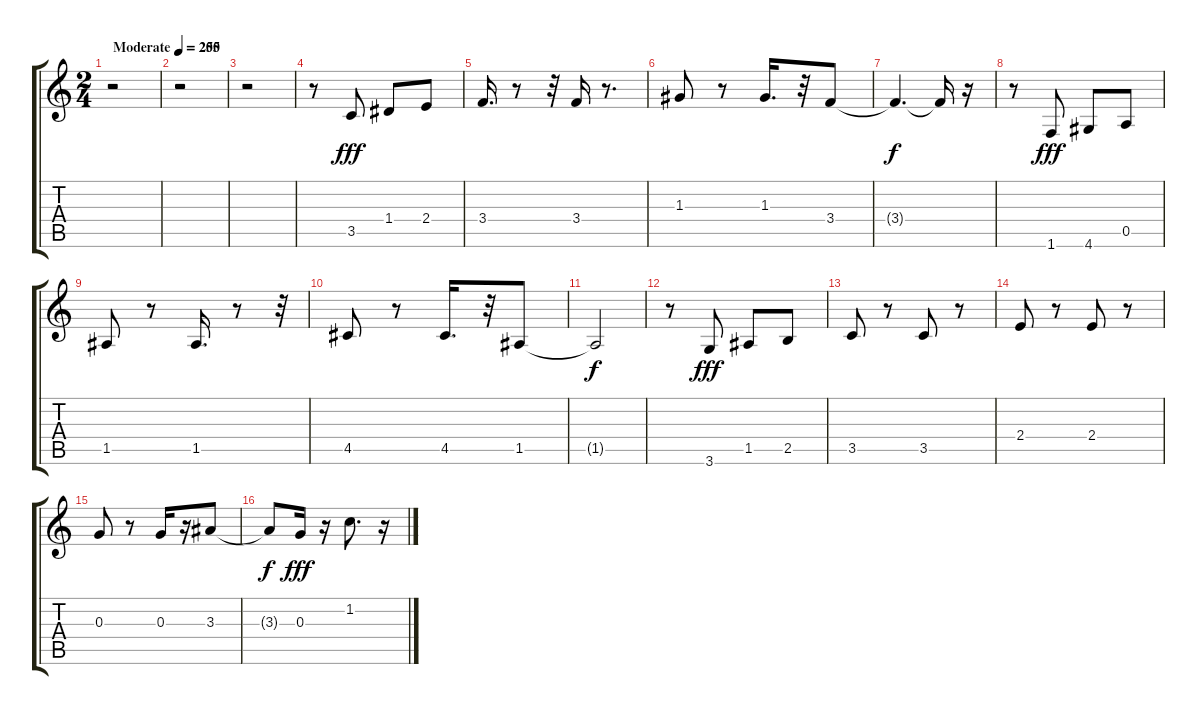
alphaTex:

\track "" {instrument acousticguitarnylon}
\staff {score tabs}
\tuning (E4 B3 G3 D3 A2 E2) {hide}
\ts (2 4)
\tempo (250 "Moderate")
\clef g2
\ks c
r.2{dy fff instrument acousticguitarnylon} |
\tempo 205
r.2 |
r.2 |
r.8 3.5.8 1.4.8 2.4.8 |
3.4.16{d} r.8 r.32 3.4.16 r.8{d} |
1.3.8 r.8 1.3.16{d} r.32 3.4.8 |
3.4{t}.4{d dy f} 3.4{t}.16 r.16 |
r.8 1.6.8{dy fff} 4.6.8 0.5.8 |
1.5.8 r.8 1.5.16{d} r.8 r.32 |
4.5.8 r.8 4.5.16{d} r.32 1.5.8 |
1.5{t}.2{dy f} |
r.8 3.6.8{dy fff} 1.5.8 2.5.8 |
3.5.8 r.8 3.5.8 r.8 |
2.4.8 r.8 2.4.8 r.8 |
0.3.8 r.8 0.3.16 r.16 3.3.8 |
3.3{t}.8{dy f} 0.3.16{dy fff} r.16 1.2.8{d} r.16
